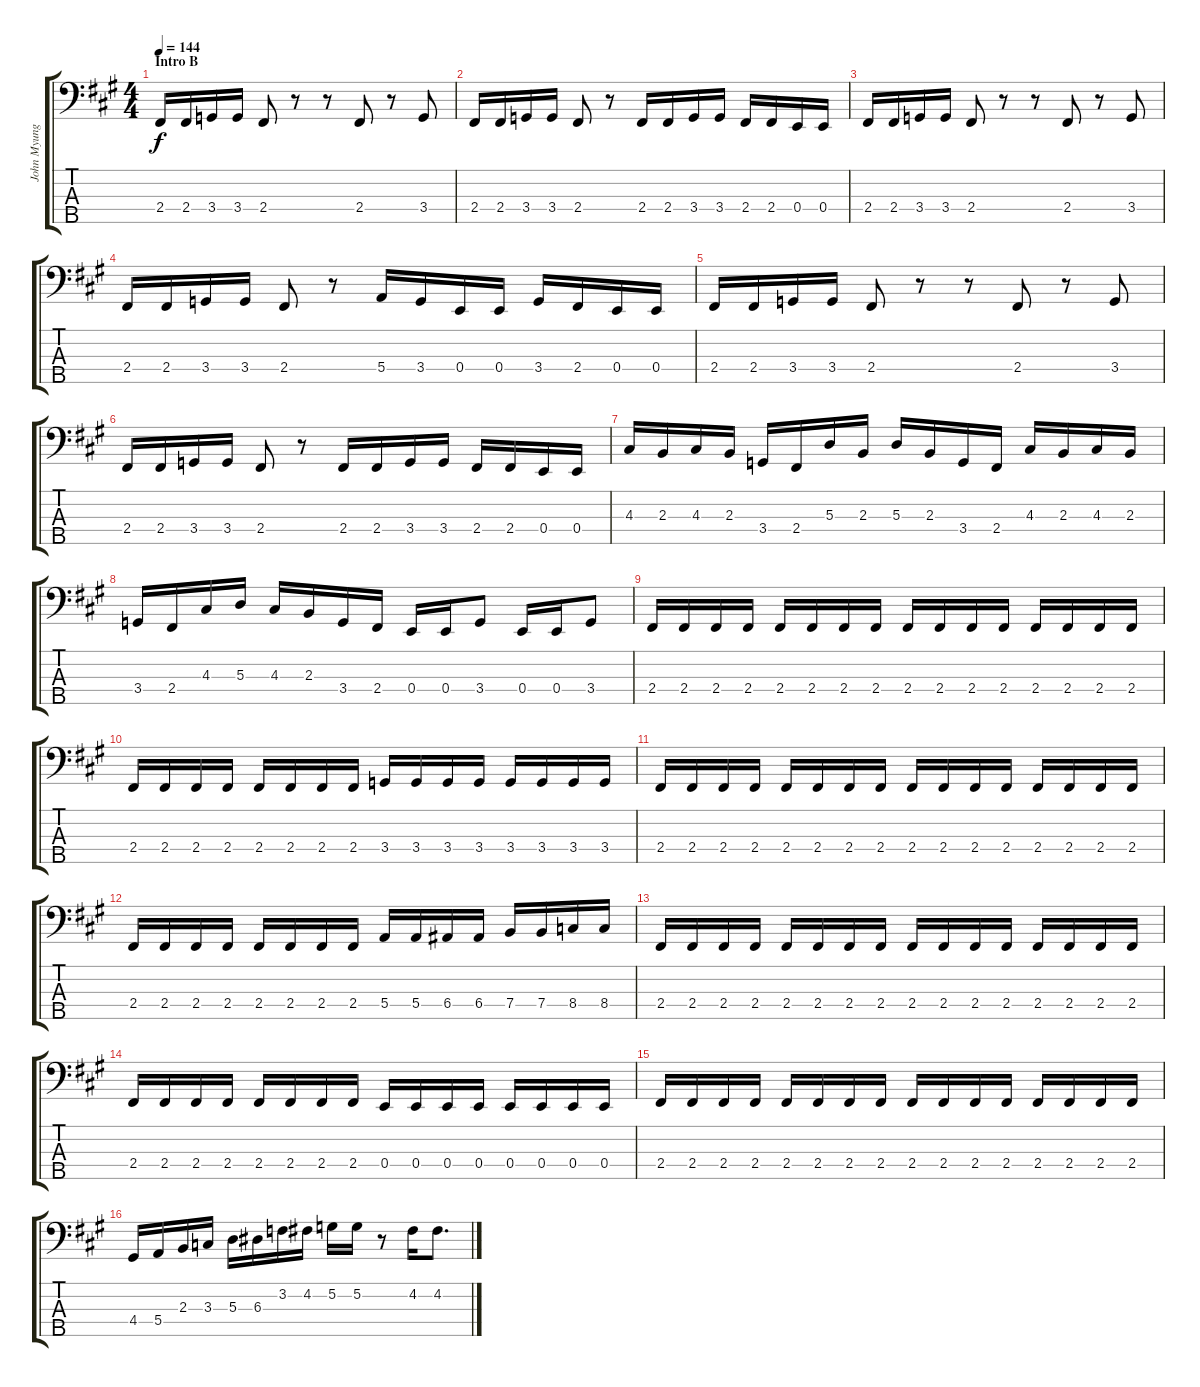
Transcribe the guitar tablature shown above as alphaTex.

\track ("John Myung Bass" "John Myung") {instrument electricbassfinger}
\staff {score tabs}
\tuning (G2 D2 A1 E1 B0) {hide}
\ts (4 4)
\section ("" "Intro B")
\tempo 144
\clef f4
\ks f#minor
2.4.16{dy f} 2.4.16 3.4.16 3.4.16 2.4.8 r.8 r.8 2.4.8 r.8 3.4.8 |
2.4.16 2.4.16 3.4.16 3.4.16 2.4.8 r.8 2.4.16 2.4.16 3.4.16 3.4.16 2.4.16 2.4.16 0.4.16 0.4.16 |
2.4.16 2.4.16 3.4.16 3.4.16 2.4.8 r.8 r.8 2.4.8 r.8 3.4.8 |
2.4.16 2.4.16 3.4.16 3.4.16 2.4.8 r.8 5.4.16 3.4.16 0.4.16 0.4.16 3.4.16 2.4.16 0.4.16 0.4.16 |
2.4.16 2.4.16 3.4.16 3.4.16 2.4.8 r.8 r.8 2.4.8 r.8 3.4.8 |
2.4.16 2.4.16 3.4.16 3.4.16 2.4.8 r.8 2.4.16 2.4.16 3.4.16 3.4.16 2.4.16 2.4.16 0.4.16 0.4.16 |
4.3.16 2.3.16 4.3.16 2.3.16 3.4.16 2.4.16 5.3.16 2.3.16 5.3.16 2.3.16 3.4.16 2.4.16 4.3.16 2.3.16 4.3.16 2.3.16 |
3.4.16 2.4.16 4.3.16 5.3.16 4.3.16 2.3.16 3.4.16 2.4.16 0.4.16 0.4.16 3.4.8 0.4.16 0.4.16 3.4.8 |
2.4.16 2.4.16 2.4.16 2.4.16 2.4.16 2.4.16 2.4.16 2.4.16 2.4.16 2.4.16 2.4.16 2.4.16 2.4.16 2.4.16 2.4.16 2.4.16 |
2.4.16 2.4.16 2.4.16 2.4.16 2.4.16 2.4.16 2.4.16 2.4.16 3.4.16 3.4.16 3.4.16 3.4.16 3.4.16 3.4.16 3.4.16 3.4.16 |
2.4.16 2.4.16 2.4.16 2.4.16 2.4.16 2.4.16 2.4.16 2.4.16 2.4.16 2.4.16 2.4.16 2.4.16 2.4.16 2.4.16 2.4.16 2.4.16 |
2.4.16 2.4.16 2.4.16 2.4.16 2.4.16 2.4.16 2.4.16 2.4.16 5.4.16 5.4.16 6.4.16 6.4.16 7.4.16 7.4.16 8.4.16 8.4.16 |
2.4.16 2.4.16 2.4.16 2.4.16 2.4.16 2.4.16 2.4.16 2.4.16 2.4.16 2.4.16 2.4.16 2.4.16 2.4.16 2.4.16 2.4.16 2.4.16 |
2.4.16 2.4.16 2.4.16 2.4.16 2.4.16 2.4.16 2.4.16 2.4.16 0.4.16 0.4.16 0.4.16 0.4.16 0.4.16 0.4.16 0.4.16 0.4.16 |
2.4.16 2.4.16 2.4.16 2.4.16 2.4.16 2.4.16 2.4.16 2.4.16 2.4.16 2.4.16 2.4.16 2.4.16 2.4.16 2.4.16 2.4.16 2.4.16 |
4.4.16 5.4.16 2.3.16 3.3.16 5.3.16 6.3.16 3.2.16 4.2.16 5.2.16 5.2.16 r.8 4.2.16 4.2.8{d}
